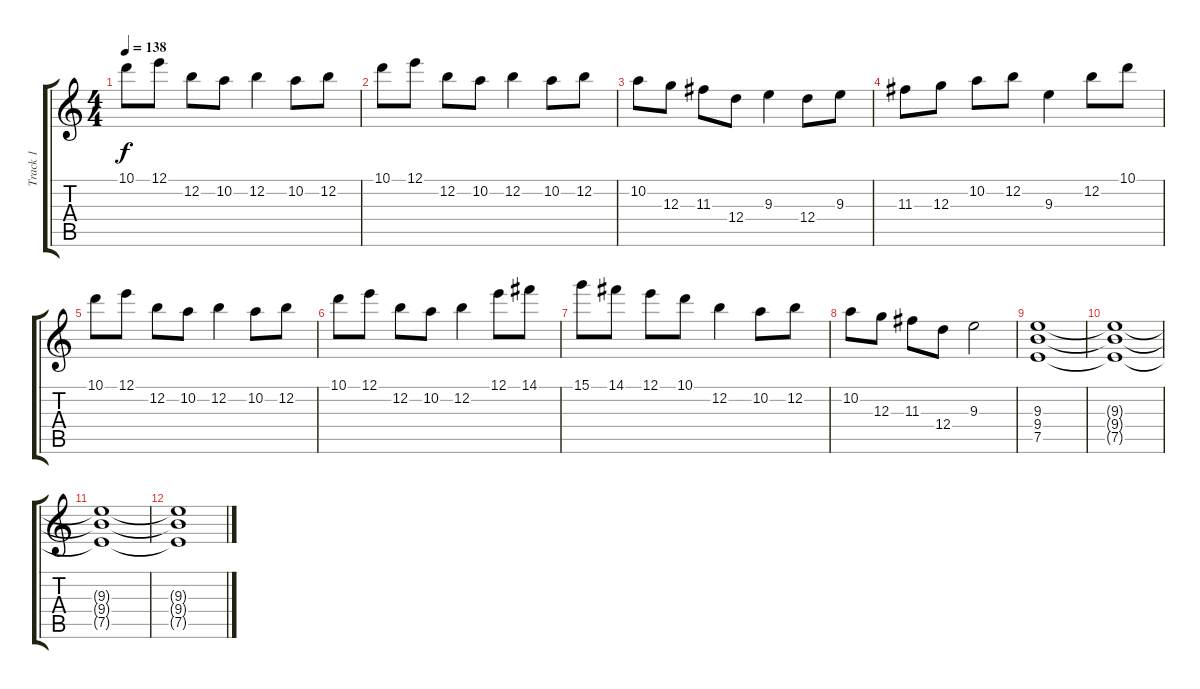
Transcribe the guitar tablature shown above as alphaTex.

\track ("Track 1" "Track 1") {instrument overdrivenguitar}
\staff {score tabs}
\tuning (E4 B3 G3 D3 A2 E2) {hide}
\ts (4 4)
\tempo 138
\clef g2
\ks c
10.1.8{dy f} 12.1.8 12.2.8 10.2.8 12.2.4 10.2.8 12.2.8 |
10.1.8 12.1.8 12.2.8 10.2.8 12.2.4 10.2.8 12.2.8 |
10.2.8 12.3.8 11.3.8 12.4.8 9.3.4 12.4.8 9.3.8 |
11.3.8 12.3.8 10.2.8 12.2.8 9.3.4 12.2.8 10.1.8 |
10.1.8 12.1.8 12.2.8 10.2.8 12.2.4 10.2.8 12.2.8 |
10.1.8 12.1.8 12.2.8 10.2.8 12.2.4 12.1.8 14.1.8 |
15.1.8 14.1.8 12.1.8 10.1.8 12.2.4 10.2.8 12.2.8 |
10.2.8 12.3.8 11.3.8 12.4.8 9.3.2 |
(9.3 9.4 7.5).1 |
(9.3{t} 9.4{t} 7.5{t}).1 |
(9.3{t} 9.4{t} 7.5{t}).1 |
(9.3{t} 9.4{t} 7.5{t}).1
